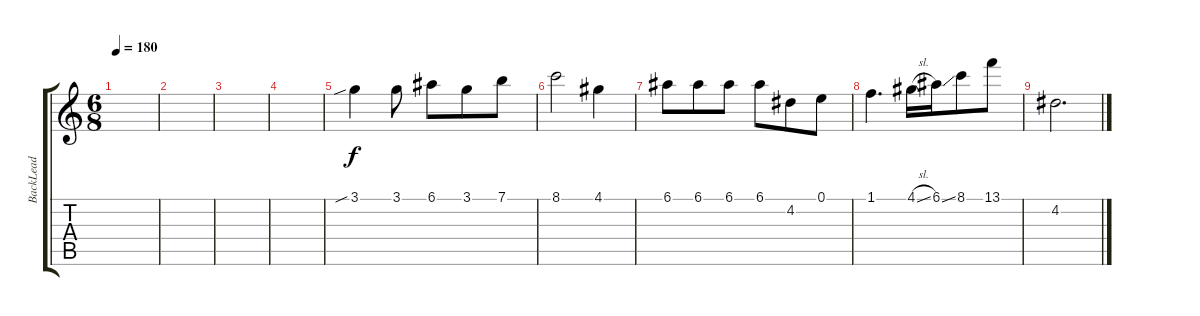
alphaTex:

\track ("BackLead" "BackLead") {instrument distortionguitar}
\staff {score tabs}
\tuning (E4 B3 G3 D3 A2 E2) {hide}
\ts (6 8)
\tempo 180
\clef g2
\ks c
|
|
|
|
3.1{sib}.4 3.1.8 6.1.8 3.1.8 7.1.8 |
8.1.2 4.1.4 |
6.1.8 6.1.8 6.1.8 6.1.8 4.2.8 0.1.8 |
1.1.4{d} 4.1{sl}.16 6.1{ss}.16 8.1.8 13.1.8 |
4.2.2{d}
